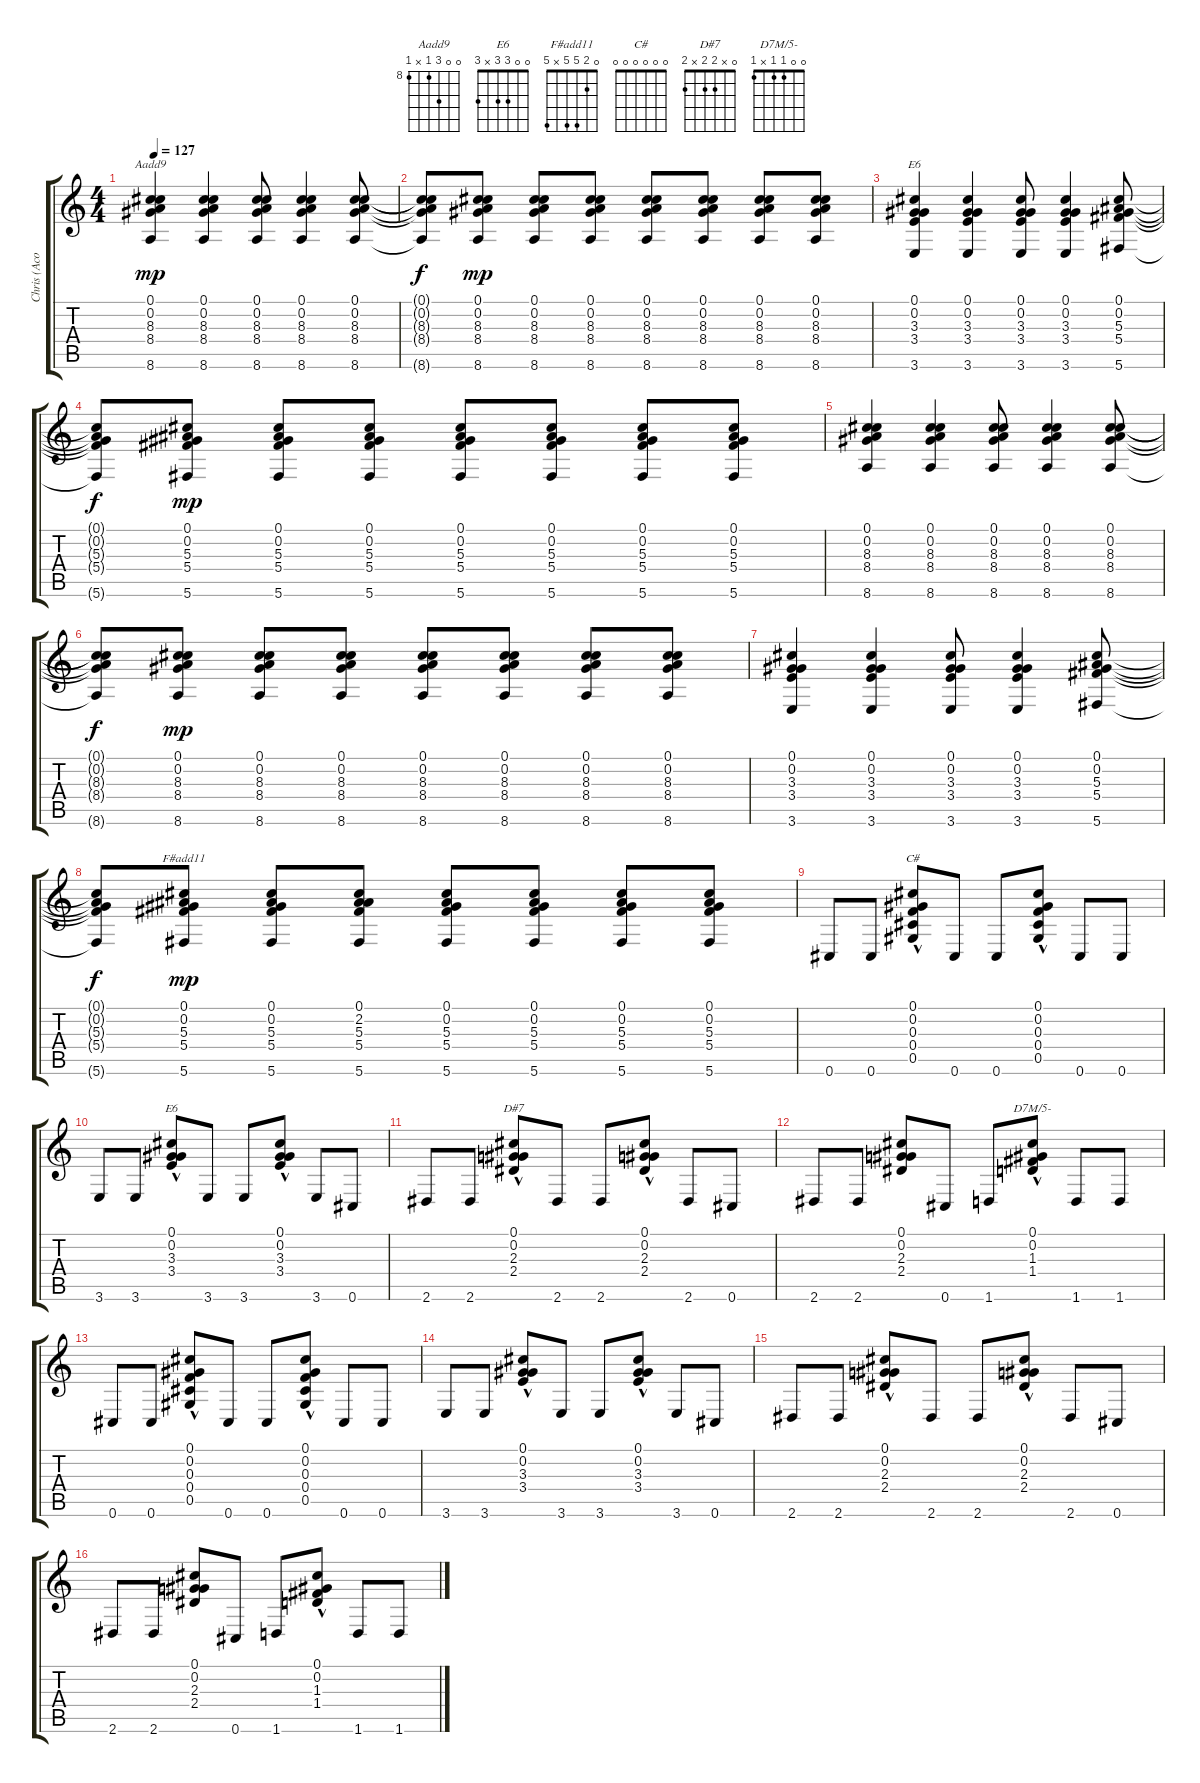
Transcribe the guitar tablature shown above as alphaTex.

\track ("Chris (Acoustic) Tune C#,G#,C#,F,G#,C#" "Chris (Aco") {instrument acousticguitarsteel}
\staff {score tabs}
\tuning (Db4 Ab3 F3 Db3 Ab2 Db2) {hide}
\chord ("Aadd9" 0 0 10 8 x 8) {firstfret 8}
\chord ("E6" 0 2 3 3 x 3)
\chord ("F#add11" 0 2 5 5 x 5)
\chord ("C#" 0 0 0 0 0 0)
\chord ("E6" 0 0 3 3 x 3)
\chord ("D#7" 0 x 2 2 x 2)
\chord ("D7M/5-" 0 0 1 1 x 1)
\ts (4 4)
\tempo 127
\clef g2
\ks c
(0.1 0.2 8.3 8.4 8.6).4{ch "Aadd9" dy mp} (0.1 0.2 8.3 8.4 8.6).4 (0.1 0.2 8.3 8.4 8.6).8 (0.1 0.2 8.3 8.4 8.6).4 (0.1 0.2 8.3 8.4 8.6).8 |
(0.1{t} 0.2{t} 8.3{t} 8.4{t} 8.6{t}).8{dy f} (0.1 0.2 8.3 8.4 8.6).8{dy mp} (0.1 0.2 8.3 8.4 8.6).8 (0.1 0.2 8.3 8.4 8.6).8 (0.1 0.2 8.3 8.4 8.6).8 (0.1 0.2 8.3 8.4 8.6).8 (0.1 0.2 8.3 8.4 8.6).8 (0.1 0.2 8.3 8.4 8.6).8 |
(0.1 0.2 3.3 3.4 3.6).4{ch "E6"} (0.1 0.2 3.3 3.4 3.6).4 (0.1 0.2 3.3 3.4 3.6).8 (0.1 0.2 3.3 3.4 3.6).4 (0.1 0.2 5.3 5.4 5.6).8 |
(0.1{t} 0.2{t} 5.3{t} 5.4{t} 5.6{t}).8{dy f} (0.1 0.2 5.3 5.4 5.6).8{dy mp} (0.1 0.2 5.3 5.4 5.6).8 (0.1 0.2 5.3 5.4 5.6).8 (0.1 0.2 5.3 5.4 5.6).8 (0.1 0.2 5.3 5.4 5.6).8 (0.1 0.2 5.3 5.4 5.6).8 (0.1 0.2 5.3 5.4 5.6).8 |
(0.1 0.2 8.3 8.4 8.6).4 (0.1 0.2 8.3 8.4 8.6).4 (0.1 0.2 8.3 8.4 8.6).8 (0.1 0.2 8.3 8.4 8.6).4 (0.1 0.2 8.3 8.4 8.6).8 |
(0.1{t} 0.2{t} 8.3{t} 8.4{t} 8.6{t}).8{dy f} (0.1 0.2 8.3 8.4 8.6).8{dy mp} (0.1 0.2 8.3 8.4 8.6).8 (0.1 0.2 8.3 8.4 8.6).8 (0.1 0.2 8.3 8.4 8.6).8 (0.1 0.2 8.3 8.4 8.6).8 (0.1 0.2 8.3 8.4 8.6).8 (0.1 0.2 8.3 8.4 8.6).8 |
(0.1 0.2 3.3 3.4 3.6).4 (0.1 0.2 3.3 3.4 3.6).4 (0.1 0.2 3.3 3.4 3.6).8 (0.1 0.2 3.3 3.4 3.6).4 (0.1 0.2 5.3 5.4 5.6).8 |
(0.1{t} 0.2{t} 5.3{t} 5.4{t} 5.6{t}).8{dy f} (0.1 0.2 5.3 5.4 5.6).8{ch "F#add11" dy mp} (0.1 0.2 5.3 5.4 5.6).8 (0.1 2.2 5.3 5.4 5.6).8 (0.1 0.2 5.3 5.4 5.6).8 (0.1 0.2 5.3 5.4 5.6).8 (0.1 0.2 5.3 5.4 5.6).8 (0.1 0.2 5.3 5.4 5.6).8 |
0.6.8 0.6.8 (0.1{hac} 0.2{hac} 0.3{hac} 0.4{hac} 0.5).8{ch "C#"} 0.6.8 0.6.8 (0.1{hac} 0.2{hac} 0.3{hac} 0.4{hac} 0.5).8 0.6.8 0.6.8 |
3.6.8 3.6.8 (0.1{hac} 0.2{hac} 3.3{hac} 3.4{hac}).8{ch "E6"} 3.6.8 3.6.8 (0.1{hac} 0.2{hac} 3.3{hac} 3.4{hac}).8 3.6.8 0.6.8 |
2.6.8 2.6.8 (0.1{hac} 0.2{hac} 2.3{hac} 2.4{hac}).8{ch "D#7"} 2.6.8 2.6.8 (0.1{hac} 0.2{hac} 2.3{hac} 2.4{hac}).8 2.6.8 0.6.8 |
2.6.8 2.6.8 (0.1 0.2 2.3 2.4).8 0.6.8 1.6.8 (0.1{hac} 0.2{hac} 1.3{hac} 1.4).8{ch "D7M/5-"} 1.6.8 1.6.8 |
0.6.8 0.6.8 (0.1{hac} 0.2{hac} 0.3{hac} 0.4{hac} 0.5).8 0.6.8 0.6.8 (0.1{hac} 0.2{hac} 0.3{hac} 0.4{hac} 0.5).8 0.6.8 0.6.8 |
3.6.8 3.6.8 (0.1{hac} 0.2{hac} 3.3{hac} 3.4{hac}).8 3.6.8 3.6.8 (0.1{hac} 0.2{hac} 3.3{hac} 3.4{hac}).8 3.6.8 0.6.8 |
2.6.8 2.6.8 (0.1{hac} 0.2{hac} 2.3{hac} 2.4{hac}).8 2.6.8 2.6.8 (0.1{hac} 0.2{hac} 2.3{hac} 2.4{hac}).8 2.6.8 0.6.8 |
2.6.8 2.6.8 (0.1 0.2 2.3 2.4).8 0.6.8 1.6.8 (0.1{hac} 0.2{hac} 1.3{hac} 1.4).8 1.6.8 1.6.8
